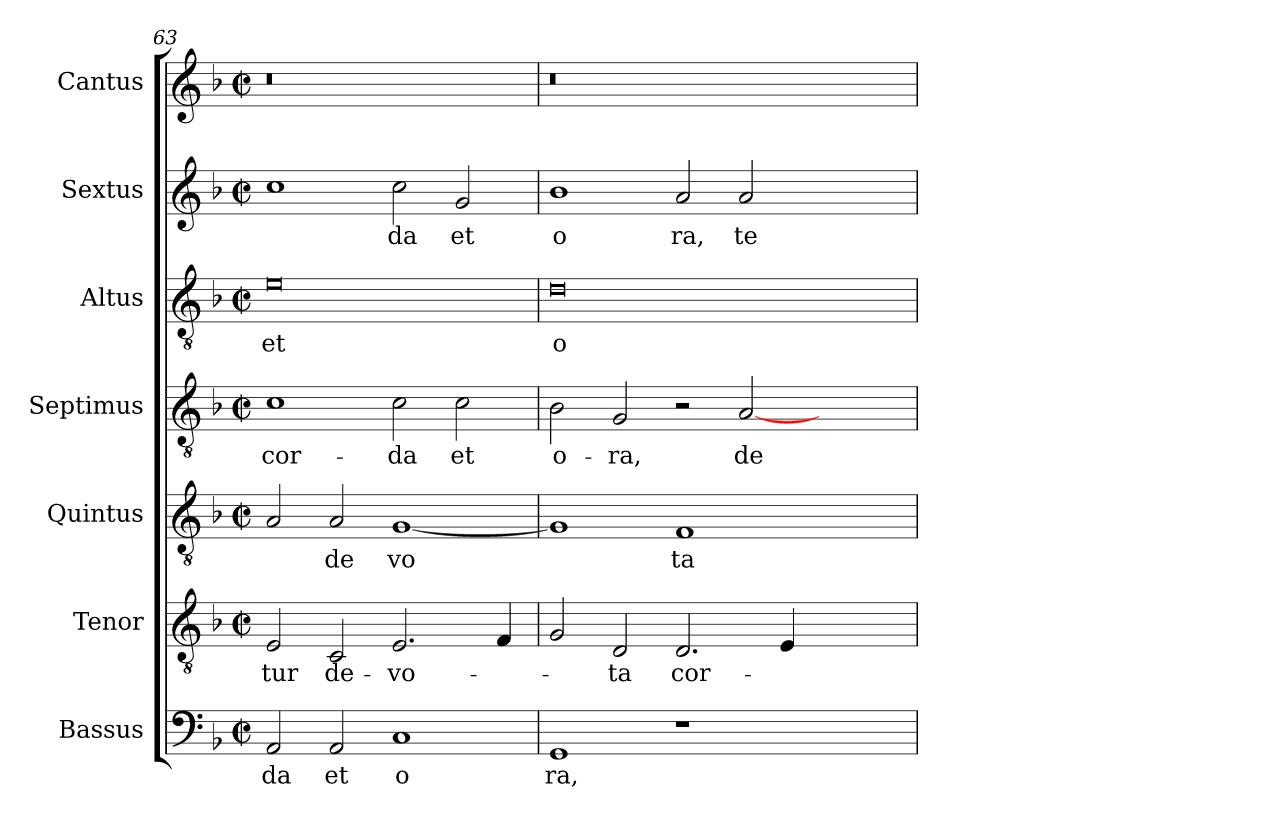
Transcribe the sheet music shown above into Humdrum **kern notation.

**kern	**text	**kern	**text	**kern	**text	**kern	**text	**kern	**text	**kern	**text	**kern
*part7	*part7	*part6	*part6	*part5	*part5	*part4	*part4	*part3	*part3	*part2	*part2	*part1
*staff7	*staff7	*staff6	*staff6	*staff5	*staff5	*staff4	*staff4	*staff3	*staff3	*staff2	*staff2	*staff1
*I"Bassus	*	*I"Tenor	*	*I"Quintus	*	*I"Septimus	*	*I"Altus	*	*I"Sextus	*	*I"Cantus
*clefF4	*	*clefGv2	*	*clefGv2	*	*clefGv2	*	*clefGv2	*	*clefG2	*	*clefG2
*k[b-]	*	*k[b-]	*	*k[b-]	*	*k[b-]	*	*k[b-]	*	*k[b-]	*	*k[b-]
*F:	*	*F:	*	*F:	*	*F:	*	*F:	*	*F:	*	*F:
*M2/2	*	*M2/2	*	*M2/2	*	*M2/2	*	*M2/2	*	*M2/2	*	*M2/2
*met(c|)	*	*met(c|)	*	*met(c|)	*	*met(c|)	*	*met(c|)	*	*met(c|)	*	*met(c|)
=63	=63	=63	=63	=63	=63	=63	=63	=63	=63	=63	=63	=63
!	!LO:LY:b:cj	!	!LO:LY:b:cj	!	!	!	!LO:LY:b:cj	!	!LO:LY:b:cj	!	!	!
2AA/	da	2E/	-tur	2A/	.	1c	cor-	0e	et	1cc	.	0r
!	!LO:LY:b:cj	!	!LO:LY:b:cj	!	!LO:LY:b:cj	!	!	!	!	!	!	!
2AA/	et	2C/	de-	2A/	de	.	.	.	.	.	.	.
!	!LO:LY:b:cj	!	!LO:LY:b:cj	!	!LO:LY:b:cj	!	!LO:LY:b:cj	!	!	!	!LO:LY:b:cj	!
1C	o	2.E/	-vo-	[<1G	vo	2c\	-da	.	.	2cc\	da	.
!	!	!	!	!	!	!	!LO:LY:b:cj	!	!	!	!LO:LY:b:cj	!
.	.	.	.	.	.	2c\	et	.	.	2g/	et	.
.	.	4F/	.	.	.	.	.	.	.	.	.	.
=64	=64	=64	=64	=64	=64	=64	=64	=64	=64	=64	=64	=64
!	!LO:LY:b:cj	!	!	!	!	!	!LO:LY:b:cj	!	!LO:LY:b:cj	!	!LO:LY:b:cj	!
1GG	ra,	2G/	.	1G]	.	2B-\	o-	0d	o	1b-	o	0r
!	!	!	!LO:LY:b:cj	!	!	!	!LO:LY:b:cj	!	!	!	!	!
.	.	2D/	-ta	.	.	2G/	-ra,	.	.	.	.	.
!LO:N:vis=1	!	!	!LO:LY:b	!	!LO:LY:b:cj	!	!	!	!	!	!LO:LY:b:cj	!
0r	.	2.D/	cor-	1F	ta	2r	.	.	.	2a/	ra,	.
!	!	!	!	!	!	!	!LO:LY:b:cj	!	!	!	!LO:LY:b:cj	!
.	.	.	.	.	.	[<2A/	de-	.	.	2a/	te	.
.	.	4E/	.	.	.	.	.	.	.	.	.	.
.	.	1ryy	.	1ryy	.	1ryy	.	1ryy	.	1ryy	.	1ryy
=	=	=	=	=	=	=	=	=	=	=	=	=
*-	*-	*-	*-	*-	*-	*-	*-	*-	*-	*-	*-	*-
